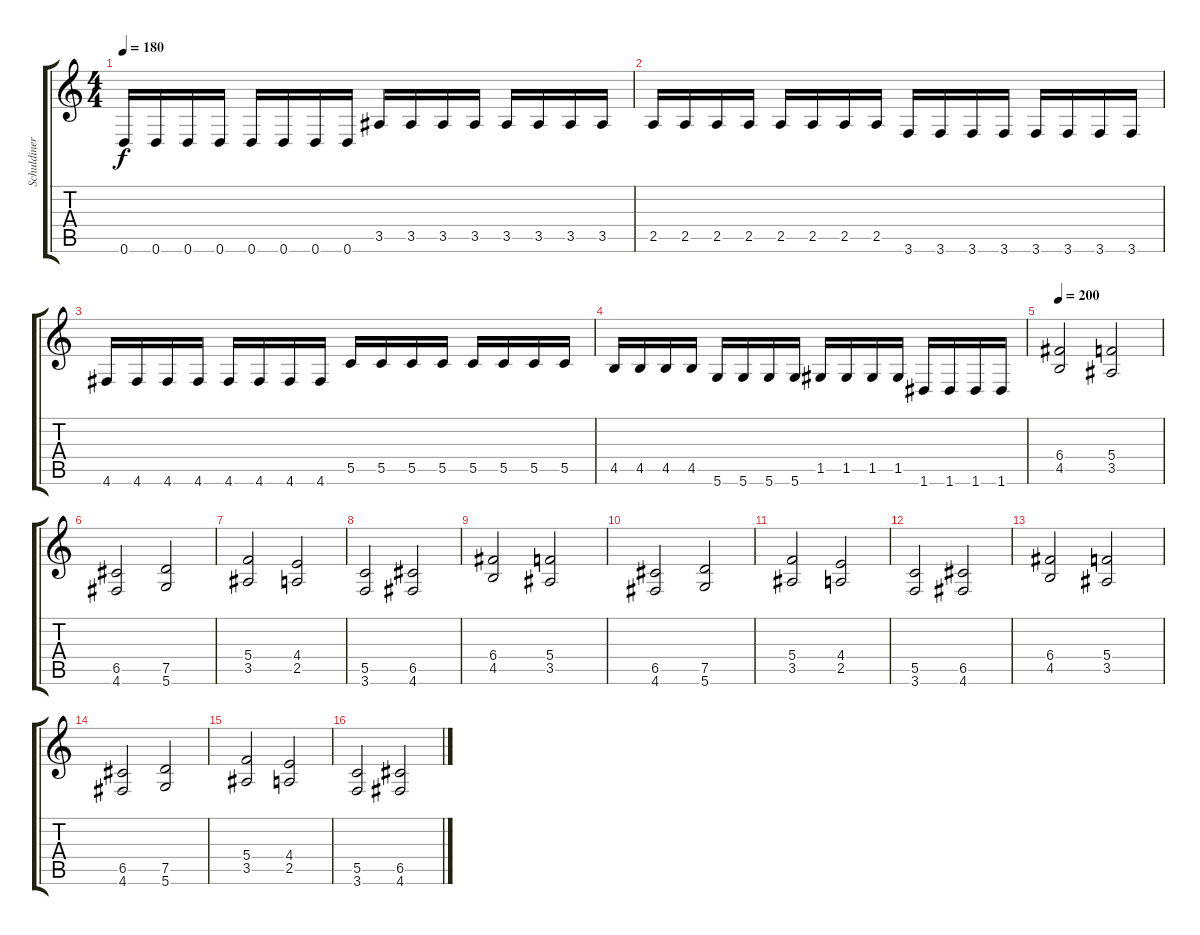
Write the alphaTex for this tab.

\track ("Schuldiner" "Schuldiner") {instrument distortionguitar}
\staff {score tabs}
\tuning (D4 A3 F3 C3 G2 D2) {hide}
\ts (4 4)
\tempo 180
\clef g2
\ks c
0.6.16{dy f} 0.6.16 0.6.16 0.6.16 0.6.16 0.6.16 0.6.16 0.6.16 3.5.16 3.5.16 3.5.16 3.5.16 3.5.16 3.5.16 3.5.16 3.5.16 |
2.5.16 2.5.16 2.5.16 2.5.16 2.5.16 2.5.16 2.5.16 2.5.16 3.6.16 3.6.16 3.6.16 3.6.16 3.6.16 3.6.16 3.6.16 3.6.16 |
4.6.16 4.6.16 4.6.16 4.6.16 4.6.16 4.6.16 4.6.16 4.6.16 5.5.16 5.5.16 5.5.16 5.5.16 5.5.16 5.5.16 5.5.16 5.5.16 |
4.5.16 4.5.16 4.5.16 4.5.16 5.6.16 5.6.16 5.6.16 5.6.16 1.5.16 1.5.16 1.5.16 1.5.16 1.6.16 1.6.16 1.6.16 1.6.16 |
\tempo 200
(6.4 4.5).2 (5.4 3.5).2 |
(6.5 4.6).2 (7.5 5.6).2 |
(5.4 3.5).2 (4.4 2.5).2 |
(5.5 3.6).2 (6.5 4.6).2 |
(6.4 4.5).2 (5.4 3.5).2 |
(6.5 4.6).2 (7.5 5.6).2 |
(5.4 3.5).2 (4.4 2.5).2 |
(5.5 3.6).2 (6.5 4.6).2 |
(6.4 4.5).2 (5.4 3.5).2 |
(6.5 4.6).2 (7.5 5.6).2 |
(5.4 3.5).2 (4.4 2.5).2 |
(5.5 3.6).2 (6.5 4.6).2
